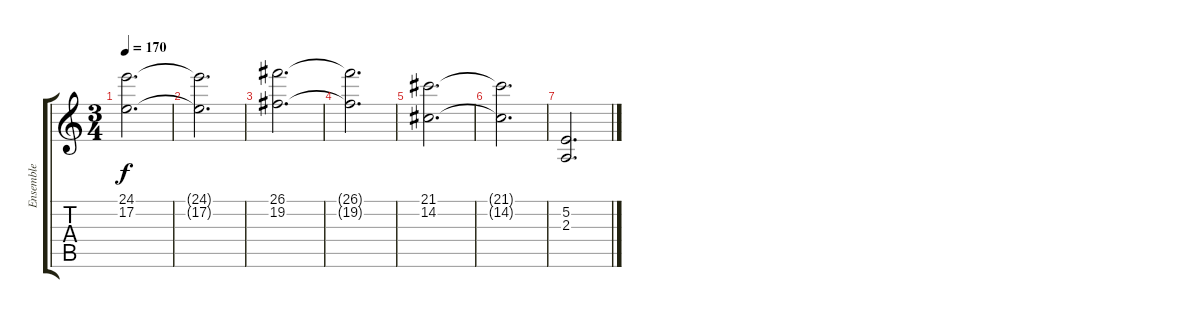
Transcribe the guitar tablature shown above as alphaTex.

\track ("Ensemble" "Ensemble") {instrument stringensemble1}
\staff {score tabs}
\tuning (E4 B3 G3 D3 A2 E2) {hide}
\ts (3 4)
\tempo 170
\clef g2
\ks c
(24.1 17.2).2{d dy f} |
(24.1{t} 17.2{t}).2{d} |
(26.1 19.2).2{d} |
(26.1{t} 19.2{t}).2{d} |
(21.1 14.2).2{d} |
(21.1{t} 14.2{t}).2{d} |
(5.2 2.3).2{d}
